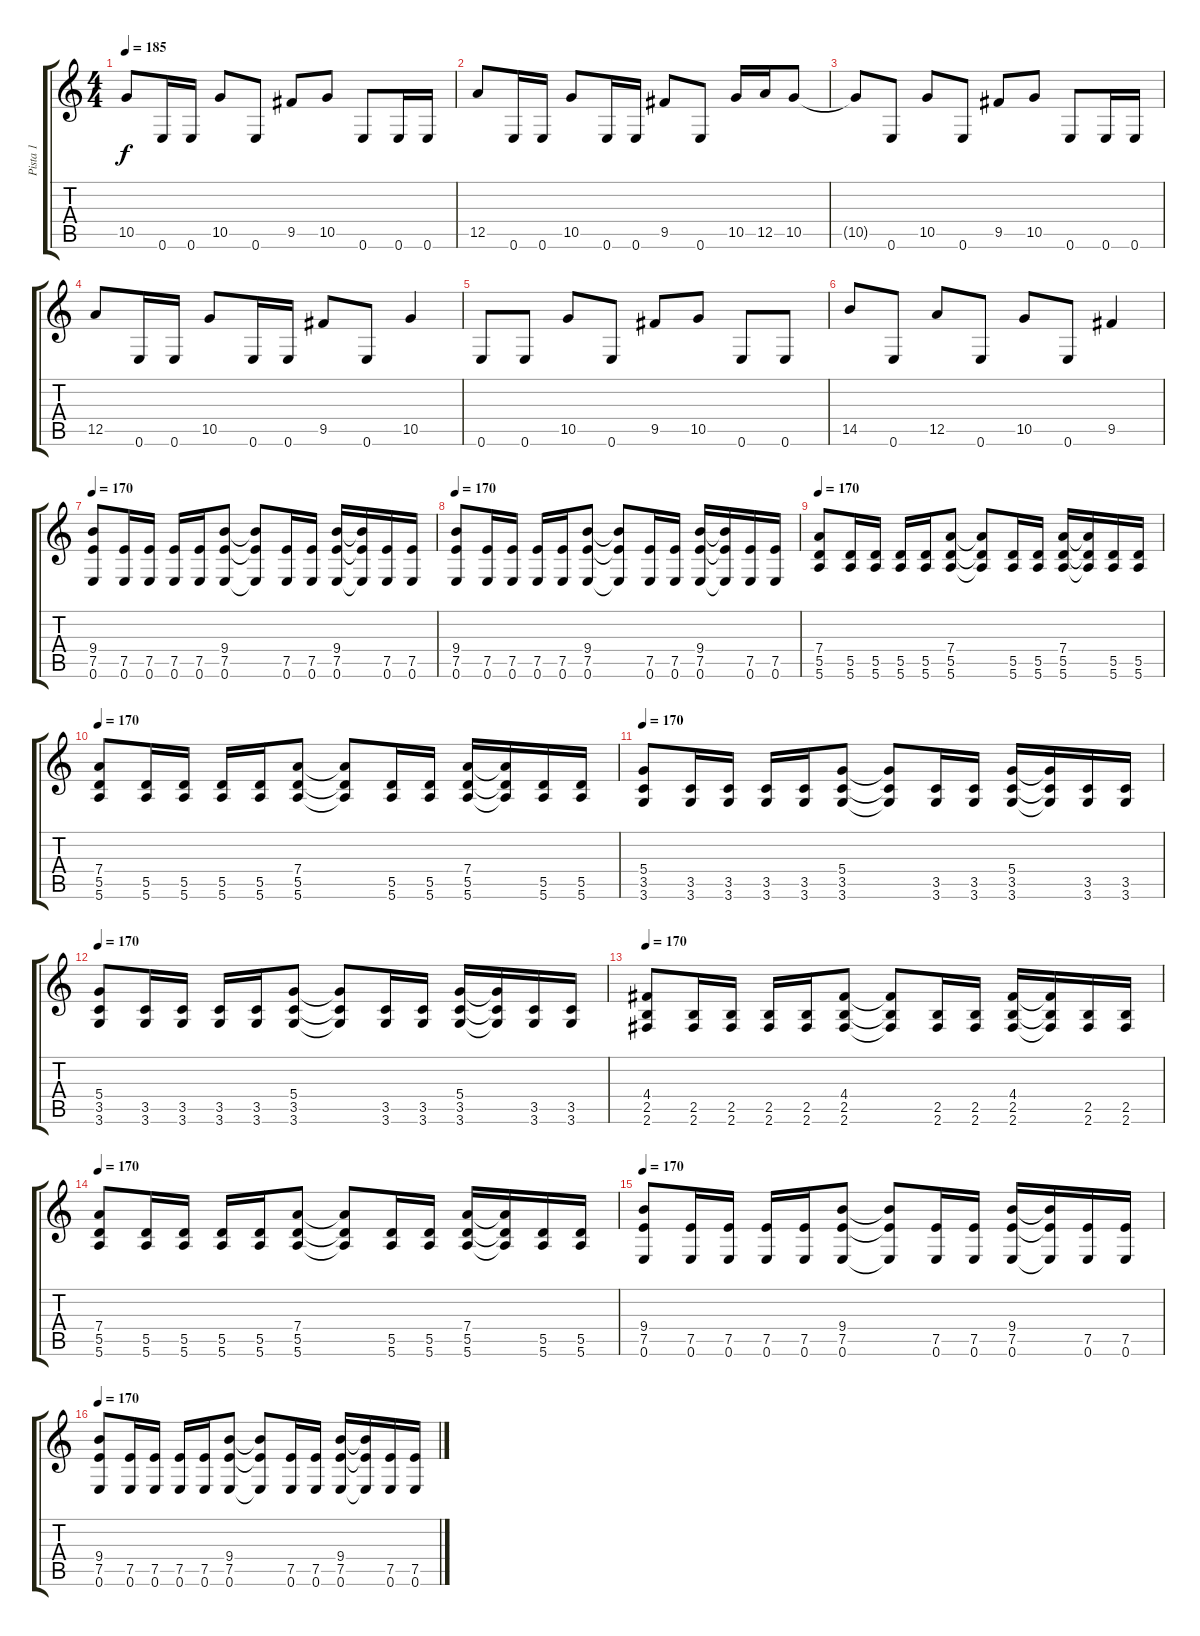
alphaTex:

\track ("Pista 1" "Pista 1") {instrument distortionguitar}
\staff {score tabs}
\tuning (E4 B3 G3 D3 A2 E2) {hide}
\ts (4 4)
\tempo 185
\clef g2
\ks c
10.5{t}.8{dy f} 0.6.16 0.6.16 10.5.8 0.6.8 9.5.8 10.5.8 0.6.8 0.6.16 0.6.16 |
12.5.8 0.6.16 0.6.16 10.5.8 0.6.16 0.6.16 9.5.8 0.6.8 10.5.16 12.5.16 10.5.8 |
10.5{t}.8 0.6.8 10.5.8 0.6.8 9.5.8 10.5.8 0.6.8 0.6.16 0.6.16 |
12.5.8 0.6.16 0.6.16 10.5.8 0.6.16 0.6.16 9.5.8 0.6.8 10.5.4 |
0.6.8 0.6.8 10.5.8 0.6.8 9.5.8 10.5.8 0.6.8 0.6.8 |
14.5.8 0.6.8 12.5.8 0.6.8 10.5.8 0.6.8 9.5.4 |
\section ("" "")
\tempo 170
(9.4 7.5 0.6).8 (7.5 0.6).16 (7.5 0.6).16 (7.5 0.6).16 (7.5 0.6).16 (9.4 7.5 0.6).8 (9.4{t} 7.5{t} 0.6{t}).8 (7.5 0.6).16 (7.5 0.6).16 (9.4 7.5 0.6).16 (9.4{t} 7.5{t} 0.6{t}).16 (7.5 0.6).16 (7.5 0.6).16 |
\tempo 170
(9.4 7.5 0.6).8 (7.5 0.6).16 (7.5 0.6).16 (7.5 0.6).16 (7.5 0.6).16 (9.4 7.5 0.6).8 (9.4{t} 7.5{t} 0.6{t}).8 (7.5 0.6).16 (7.5 0.6).16 (9.4 7.5 0.6).16 (9.4{t} 7.5{t} 0.6{t}).16 (7.5 0.6).16 (7.5 0.6).16 |
\tempo 170
(7.4 5.5 5.6).8 (5.5 5.6).16 (5.5 5.6).16 (5.5 5.6).16 (5.5 5.6).16 (7.4 5.5 5.6).8 (7.4{t} 5.5{t} 5.6{t}).8 (5.5 5.6).16 (5.5 5.6).16 (7.4 5.5 5.6).16 (7.4{t} 5.5{t} 5.6{t}).16 (5.5 5.6).16 (5.5 5.6).16 |
\tempo 170
(7.4 5.5 5.6).8 (5.5 5.6).16 (5.5 5.6).16 (5.5 5.6).16 (5.5 5.6).16 (7.4 5.5 5.6).8 (7.4{t} 5.5{t} 5.6{t}).8 (5.5 5.6).16 (5.5 5.6).16 (7.4 5.5 5.6).16 (7.4{t} 5.5{t} 5.6{t}).16 (5.5 5.6).16 (5.5 5.6).16 |
\tempo 170
(5.4 3.5 3.6).8 (3.5 3.6).16 (3.5 3.6).16 (3.5 3.6).16 (3.5 3.6).16 (5.4 3.5 3.6).8 (5.4{t} 3.5{t} 3.6{t}).8 (3.5 3.6).16 (3.5 3.6).16 (5.4 3.5 3.6).16 (5.4{t} 3.5{t} 3.6{t}).16 (3.5 3.6).16 (3.5 3.6).16 |
\tempo 170
(5.4 3.5 3.6).8 (3.5 3.6).16 (3.5 3.6).16 (3.5 3.6).16 (3.5 3.6).16 (5.4 3.5 3.6).8 (5.4{t} 3.5{t} 3.6{t}).8 (3.5 3.6).16 (3.5 3.6).16 (5.4 3.5 3.6).16 (5.4{t} 3.5{t} 3.6{t}).16 (3.5 3.6).16 (3.5 3.6).16 |
\tempo 170
(4.4 2.5 2.6).8 (2.5 2.6).16 (2.5 2.6).16 (2.5 2.6).16 (2.5 2.6).16 (4.4 2.5 2.6).8 (4.4{t} 2.5{t} 2.6{t}).8 (2.5 2.6).16 (2.5 2.6).16 (4.4 2.5 2.6).16 (4.4{t} 2.5{t} 2.6{t}).16 (2.5 2.6).16 (2.5 2.6).16 |
\tempo 170
(7.4 5.5 5.6).8 (5.5 5.6).16 (5.5 5.6).16 (5.5 5.6).16 (5.5 5.6).16 (7.4 5.5 5.6).8 (7.4{t} 5.5{t} 5.6{t}).8 (5.5 5.6).16 (5.5 5.6).16 (7.4 5.5 5.6).16 (7.4{t} 5.5{t} 5.6{t}).16 (5.5 5.6).16 (5.5 5.6).16 |
\section ("" "")
\tempo 170
(9.4 7.5 0.6).8 (7.5 0.6).16 (7.5 0.6).16 (7.5 0.6).16 (7.5 0.6).16 (9.4 7.5 0.6).8 (9.4{t} 7.5{t} 0.6{t}).8 (7.5 0.6).16 (7.5 0.6).16 (9.4 7.5 0.6).16 (9.4{t} 7.5{t} 0.6{t}).16 (7.5 0.6).16 (7.5 0.6).16 |
\tempo 170
(9.4 7.5 0.6).8 (7.5 0.6).16 (7.5 0.6).16 (7.5 0.6).16 (7.5 0.6).16 (9.4 7.5 0.6).8 (9.4{t} 7.5{t} 0.6{t}).8 (7.5 0.6).16 (7.5 0.6).16 (9.4 7.5 0.6).16 (9.4{t} 7.5{t} 0.6{t}).16 (7.5 0.6).16 (7.5 0.6).16
